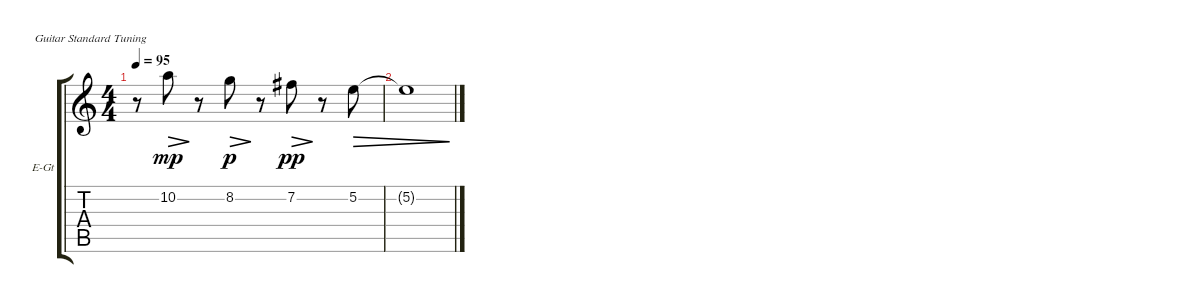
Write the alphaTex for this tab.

\defaultSystemsLayout 4
\bracketExtendMode groupsimilarinstruments
\firstSystemTrackNameOrientation horizontal
\otherSystemsTrackNameOrientation horizontal
\track ("Guitar 2 Drive" "E-Gt") {instrument electricguitarclean}
\staff {score tabs}
\tuning (E4 B3 G3 D3 A2 E2)
\ts (4 4)
\tempo 95
\clef g2
\scale
0.333333
\ks c
r.8{dy mf} 10.2.8{dec dy mp} r.8 8.2.8{dec dy p} r.8 7.2.8{dec dy pp} r.8 5.2.8{dec} |
\scale
0.333333 5.2{t}.1{dec} |
\scale
0.333333
